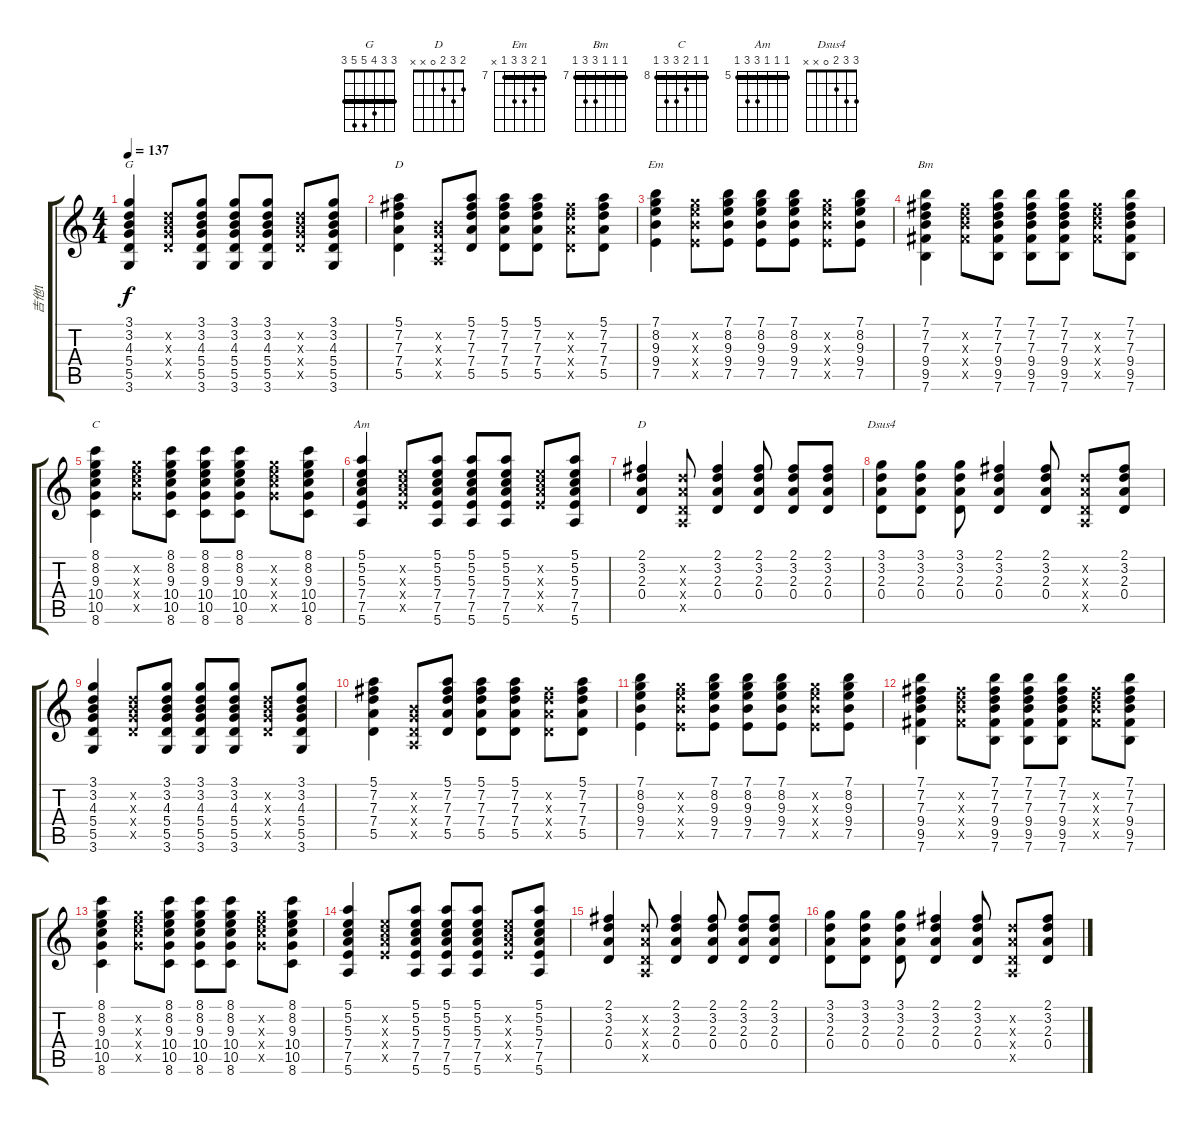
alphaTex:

\track ("吉他1" "吉他1") {instrument acousticguitarnylon}
\staff {score tabs}
\tuning (E4 B3 G3 D3 A2 E2) {hide}
\chord ("G" 3 3 4 5 5 3) {barre 3}
\chord ("D" 5 7 7 7 5 x) {firstfret 5 barre 5}
\chord ("Em" 7 8 9 9 7 x) {firstfret 7 barre 7}
\chord ("Bm" 7 7 7 9 9 7) {firstfret 7 barre 7}
\chord ("C" 8 8 9 10 10 8) {firstfret 8 barre 8}
\chord ("Am" 5 5 5 7 7 5) {firstfret 5 barre 5}
\chord ("D" 2 3 2 0 x x)
\chord ("Dsus4" 3 3 2 0 x x)
\ts (4 4)
\tempo 137
\clef g2
\ks c
(3.1 3.2 4.3 5.4 5.5 3.6).4{ch "G" dy f volume 13} (3.2{x} 4.3{x} 5.4{x} 5.5{x}).8 (3.1 3.2 4.3 5.4 5.5 3.6).8 (3.1 3.2 4.3 5.4 5.5 3.6).8 (3.1 3.2 4.3 5.4 5.5 3.6).8 (3.2{x} 4.3{x} 5.4{x} 5.5{x}).8 (3.1 3.2 4.3 5.4 5.5 3.6).8 |
(5.1 7.2 7.3 7.4 5.5).4{ch "D"} (0.2{x} 0.3{x} 0.4{x} 0.5{x}).8 (5.1 7.2 7.3 7.4 5.5).8 (5.1 7.2 7.3 7.4 5.5).8 (5.1 7.2 7.3 7.4 5.5).8 (7.2{x} 7.3{x} 7.4{x} 5.5{x}).8 (5.1 7.2 7.3 7.4 5.5).8 |
(7.1 8.2 9.3 9.4 7.5).4{ch "Em"} (8.2{x} 9.3{x} 9.4{x} 7.5{x}).8 (7.1 8.2 9.3 9.4 7.5).8 (7.1 8.2 9.3 9.4 7.5).8 (7.1 8.2 9.3 9.4 7.5).8 (8.2{x} 9.3{x} 9.4{x} 7.5{x}).8 (7.1 8.2 9.3 9.4 7.5).8 |
(7.1 7.2 7.3 9.4 9.5 7.6).4{ch "Bm"} (7.2{x} 7.3{x} 9.4{x} 9.5{x}).8 (7.1 7.2 7.3 9.4 9.5 7.6).8 (7.1 7.2 7.3 9.4 9.5 7.6).8 (7.1 7.2 7.3 9.4 9.5 7.6).8 (7.2{x} 7.3{x} 9.4{x} 9.5{x}).8 (7.1 7.2 7.3 9.4 9.5 7.6).8 |
(8.1 8.2 9.3 10.4 10.5 8.6).4{ch "C"} (8.2{x} 9.3{x} 10.4{x} 10.5{x}).8 (8.1 8.2 9.3 10.4 10.5 8.6).8 (8.1 8.2 9.3 10.4 10.5 8.6).8 (8.1 8.2 9.3 10.4 10.5 8.6).8 (8.2{x} 9.3{x} 10.4{x} 10.5{x}).8 (8.1 8.2 9.3 10.4 10.5 8.6).8 |
(5.1 5.2 5.3 7.4 7.5 5.6).4{ch "Am"} (5.2{x} 5.3{x} 7.4{x} 7.5{x}).8 (5.1 5.2 5.3 7.4 7.5 5.6).8 (5.1 5.2 5.3 7.4 7.5 5.6).8 (5.1 5.2 5.3 7.4 7.5 5.6).8 (5.2{x} 5.3{x} 7.4{x} 7.5{x}).8 (5.1 5.2 5.3 7.4 7.5 5.6).8 |
(2.1 3.2 2.3 0.4).4{ch "D"} (3.2{x} 2.3{x} 0.4{x} 0.5{x}).8 (2.1 3.2 2.3 0.4).4 (2.1 3.2 2.3 0.4).8 (2.1 3.2 2.3 0.4).8 (2.1 3.2 2.3 0.4).8 |
(3.1 3.2 2.3 0.4).8{ch "Dsus4"} (3.1 3.2 2.3 0.4).8 (3.1 3.2 2.3 0.4).8 (2.1 3.2 2.3 0.4).4 (2.1 3.2 2.3 0.4).8 (3.2{x} 2.3{x} 0.4{x} 0.5{x}).8 (2.1 3.2 2.3 0.4).8 |
(3.1 3.2 4.3 5.4 5.5 3.6).4 (3.2{x} 4.3{x} 5.4{x} 5.5{x}).8 (3.1 3.2 4.3 5.4 5.5 3.6).8 (3.1 3.2 4.3 5.4 5.5 3.6).8 (3.1 3.2 4.3 5.4 5.5 3.6).8 (3.2{x} 4.3{x} 5.4{x} 5.5{x}).8 (3.1 3.2 4.3 5.4 5.5 3.6).8 |
(5.1 7.2 7.3 7.4 5.5).4 (0.2{x} 0.3{x} 0.4{x} 0.5{x}).8 (5.1 7.2 7.3 7.4 5.5).8 (5.1 7.2 7.3 7.4 5.5).8 (5.1 7.2 7.3 7.4 5.5).8 (7.2{x} 7.3{x} 7.4{x} 5.5{x}).8 (5.1 7.2 7.3 7.4 5.5).8 |
(7.1 8.2 9.3 9.4 7.5).4 (8.2{x} 9.3{x} 9.4{x} 7.5{x}).8 (7.1 8.2 9.3 9.4 7.5).8 (7.1 8.2 9.3 9.4 7.5).8 (7.1 8.2 9.3 9.4 7.5).8 (8.2{x} 9.3{x} 9.4{x} 7.5{x}).8 (7.1 8.2 9.3 9.4 7.5).8 |
(7.1 7.2 7.3 9.4 9.5 7.6).4 (7.2{x} 7.3{x} 9.4{x} 9.5{x}).8 (7.1 7.2 7.3 9.4 9.5 7.6).8 (7.1 7.2 7.3 9.4 9.5 7.6).8 (7.1 7.2 7.3 9.4 9.5 7.6).8 (7.2{x} 7.3{x} 9.4{x} 9.5{x}).8 (7.1 7.2 7.3 9.4 9.5 7.6).8 |
(8.1 8.2 9.3 10.4 10.5 8.6).4 (8.2{x} 9.3{x} 10.4{x} 10.5{x}).8 (8.1 8.2 9.3 10.4 10.5 8.6).8 (8.1 8.2 9.3 10.4 10.5 8.6).8 (8.1 8.2 9.3 10.4 10.5 8.6).8 (8.2{x} 9.3{x} 10.4{x} 10.5{x}).8 (8.1 8.2 9.3 10.4 10.5 8.6).8 |
(5.1 5.2 5.3 7.4 7.5 5.6).4 (5.2{x} 5.3{x} 7.4{x} 7.5{x}).8 (5.1 5.2 5.3 7.4 7.5 5.6).8 (5.1 5.2 5.3 7.4 7.5 5.6).8 (5.1 5.2 5.3 7.4 7.5 5.6).8 (5.2{x} 5.3{x} 7.4{x} 7.5{x}).8 (5.1 5.2 5.3 7.4 7.5 5.6).8 |
(2.1 3.2 2.3 0.4).4 (3.2{x} 2.3{x} 0.4{x} 0.5{x}).8 (2.1 3.2 2.3 0.4).4 (2.1 3.2 2.3 0.4).8 (2.1 3.2 2.3 0.4).8 (2.1 3.2 2.3 0.4).8 |
(3.1 3.2 2.3 0.4).8 (3.1 3.2 2.3 0.4).8 (3.1 3.2 2.3 0.4).8 (2.1 3.2 2.3 0.4).4 (2.1 3.2 2.3 0.4).8 (3.2{x} 2.3{x} 0.4{x} 0.5{x}).8 (2.1 3.2 2.3 0.4).8
